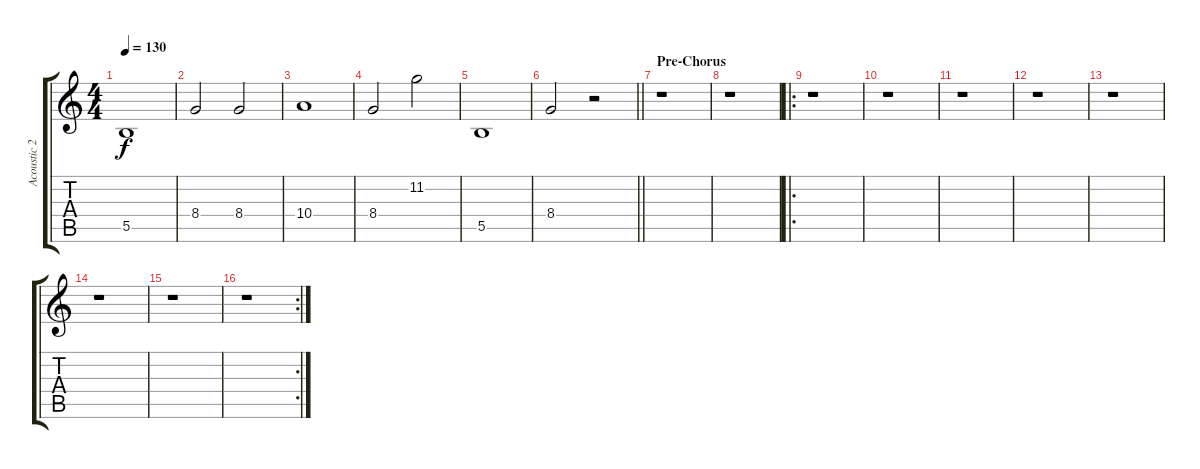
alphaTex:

\track ("Acoustic 2" "Acoustic 2") {instrument acousticguitarsteel}
\staff {score tabs}
\tuning (Db4 Ab3 E3 B2 Gb2 B1) {hide}
\ts (4 4)
\tempo 130
\clef g2
\ks c
5.5.1{dy f} |
8.4.2 8.4.2 |
10.4.1 |
8.4.2 11.2.2 |
5.5.1 |
\barLineRight lightlight
8.4.2 r.2 |
\section ("" "Pre-Chorus")
r.1 |
r.1 |
\ro
r.1 |
r.1 |
r.1 |
r.1 |
r.1 |
r.1 |
r.1 |
\rc 2
r.1
